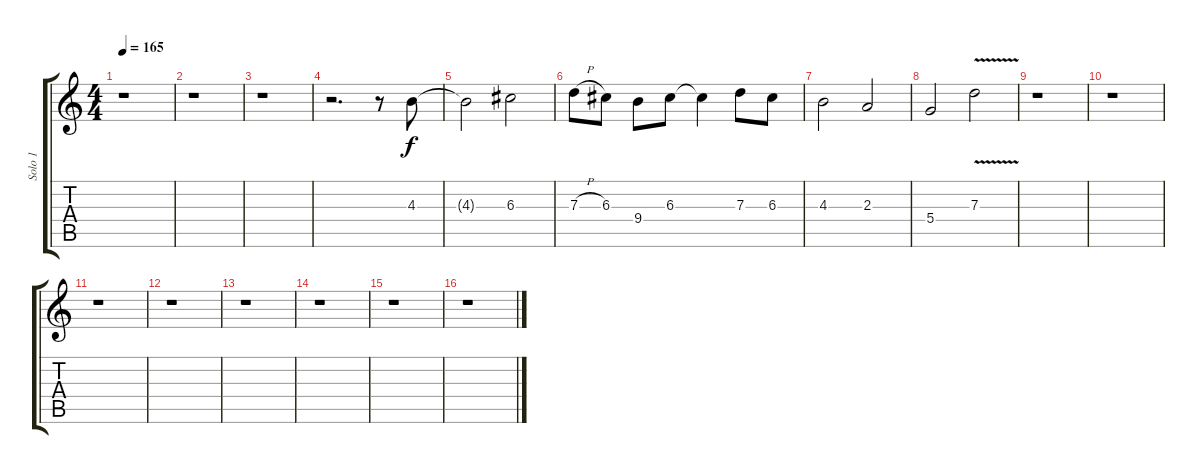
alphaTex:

\track ("Solo 1" "Solo 1") {instrument overdrivenguitar}
\staff {score tabs}
\tuning (E4 B3 G3 D3 A2 E2) {hide}
\ts (4 4)
\tempo 165
\clef g2
\ks c
r.1{dy f} |
r.1 |
r.1 |
r.2{d} r.8 4.3.8 |
4.3{t}.2 6.3.2 |
7.3{h}.8 6.3.8 9.4.8 6.3.8 6.3{t}.4 7.3.8 6.3.8 |
4.3.2 2.3.2 |
5.4.2 7.3{v}.2 |
r.1 |
r.1 |
r.1 |
r.1 |
r.1 |
r.1 |
r.1 |
r.1
